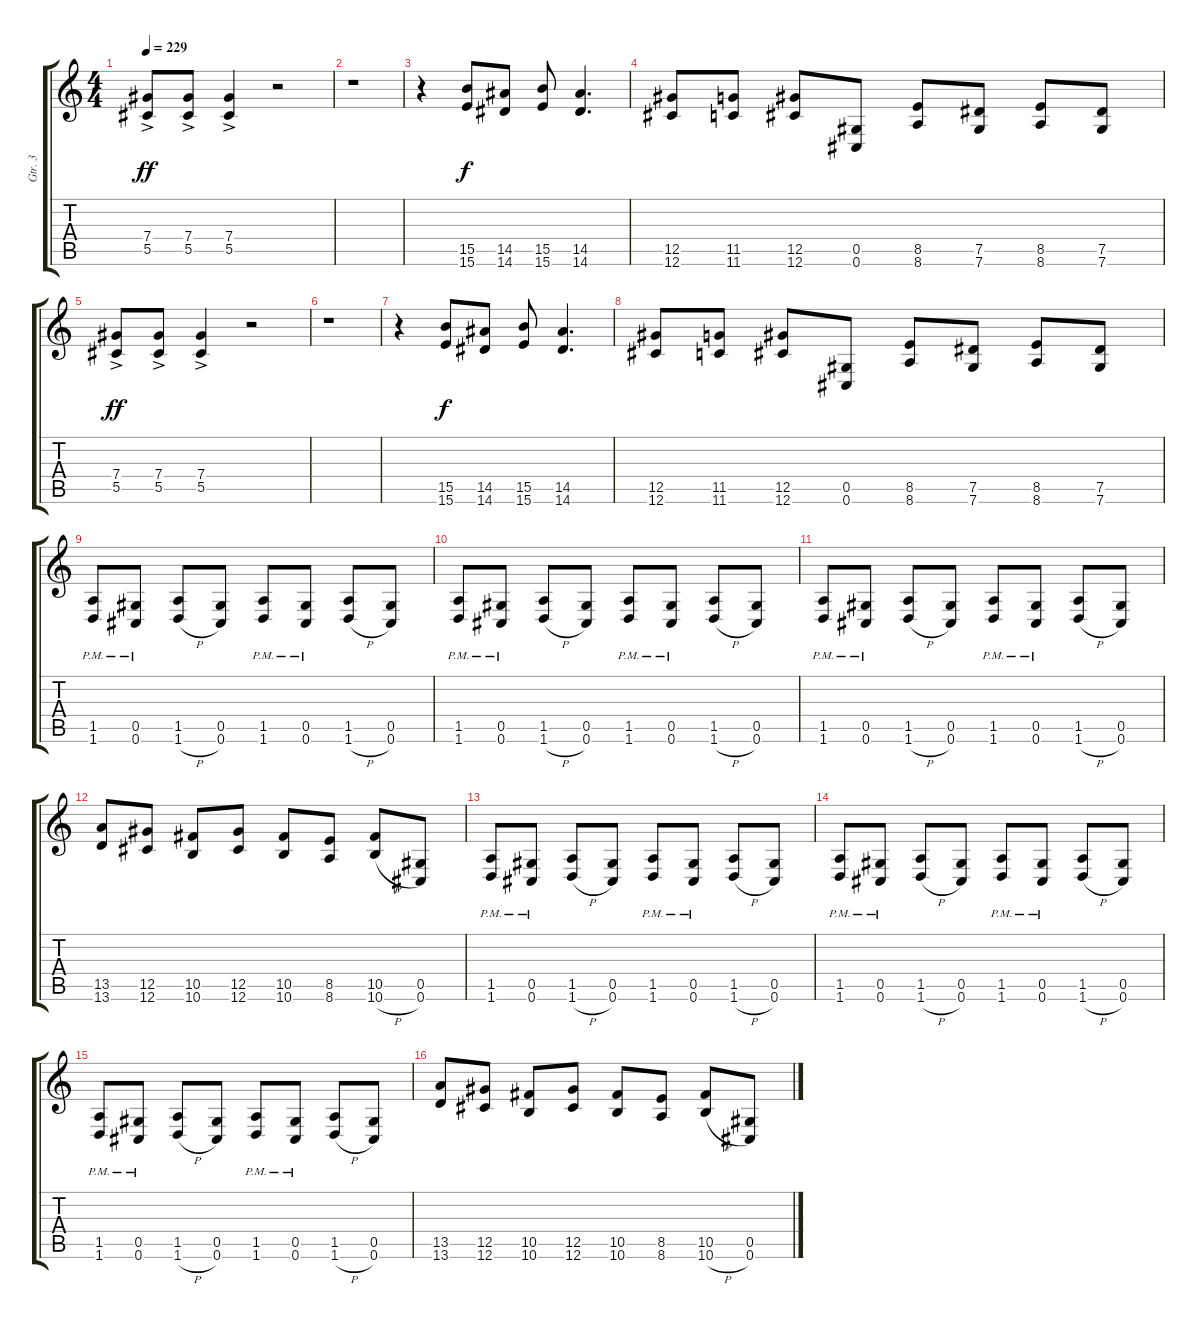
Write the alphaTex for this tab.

\track ("Gtr. 3" "Gtr. 3") {instrument electricbasspick}
\staff {score tabs}
\tuning (Eb4 Bb3 Gb3 Db3 Ab2 Db2) {hide}
\ts (4 4)
\tempo 229
\clef g2
\ks c
(7.4{ac} 5.5{ac}).8{dy ff} (7.4{ac} 5.5{ac}).8 (7.4{ac} 5.5{ac}).4 r.2 |
r.1 |
r.4 (15.5 15.6).8{dy f} (14.5 14.6).8 (15.5 15.6).8 (14.5 14.6).4{d} |
(12.5 12.6).8 (11.5 11.6).8 (12.5 12.6).8 (0.5 0.6).8 (8.5 8.6).8 (7.5 7.6).8 (8.5 8.6).8 (7.5 7.6).8 |
(7.4{ac} 5.5{ac}).8{dy ff} (7.4{ac} 5.5{ac}).8 (7.4{ac} 5.5{ac}).4 r.2 |
r.1 |
r.4 (15.5 15.6).8{dy f} (14.5 14.6).8 (15.5 15.6).8 (14.5 14.6).4{d} |
(12.5 12.6).8 (11.5 11.6).8 (12.5 12.6).8 (0.5 0.6).8 (8.5 8.6).8 (7.5 7.6).8 (8.5 8.6).8 (7.5 7.6).8 |
(1.5{pm} 1.6{pm}).8 (0.5{pm} 0.6{pm}).8 (1.5 1.6{h}).8 (0.5 0.6).8 (1.5{pm} 1.6{pm}).8 (0.5{pm} 0.6{pm}).8 (1.5 1.6{h}).8 (0.5 0.6).8 |
(1.5{pm} 1.6{pm}).8 (0.5{pm} 0.6{pm}).8 (1.5 1.6{h}).8 (0.5 0.6).8 (1.5{pm} 1.6{pm}).8 (0.5{pm} 0.6{pm}).8 (1.5 1.6{h}).8 (0.5 0.6).8 |
(1.5{pm} 1.6{pm}).8 (0.5{pm} 0.6{pm}).8 (1.5 1.6{h}).8 (0.5 0.6).8 (1.5{pm} 1.6{pm}).8 (0.5{pm} 0.6{pm}).8 (1.5 1.6{h}).8 (0.5 0.6).8 |
(13.5 13.6).8 (12.5 12.6).8 (10.5 10.6).8 (12.5 12.6).8 (10.5 10.6).8 (8.5 8.6).8 (10.5 10.6{h}).8 (0.5 0.6).8 |
(1.5{pm} 1.6{pm}).8 (0.5{pm} 0.6{pm}).8 (1.5 1.6{h}).8 (0.5 0.6).8 (1.5{pm} 1.6{pm}).8 (0.5{pm} 0.6{pm}).8 (1.5 1.6{h}).8 (0.5 0.6).8 |
(1.5{pm} 1.6{pm}).8 (0.5{pm} 0.6{pm}).8 (1.5 1.6{h}).8 (0.5 0.6).8 (1.5{pm} 1.6{pm}).8 (0.5{pm} 0.6{pm}).8 (1.5 1.6{h}).8 (0.5 0.6).8 |
(1.5{pm} 1.6{pm}).8 (0.5{pm} 0.6{pm}).8 (1.5 1.6{h}).8 (0.5 0.6).8 (1.5{pm} 1.6{pm}).8 (0.5{pm} 0.6{pm}).8 (1.5 1.6{h}).8 (0.5 0.6).8 |
(13.5 13.6).8 (12.5 12.6).8 (10.5 10.6).8 (12.5 12.6).8 (10.5 10.6).8 (8.5 8.6).8 (10.5 10.6{h}).8 (0.5 0.6).8
